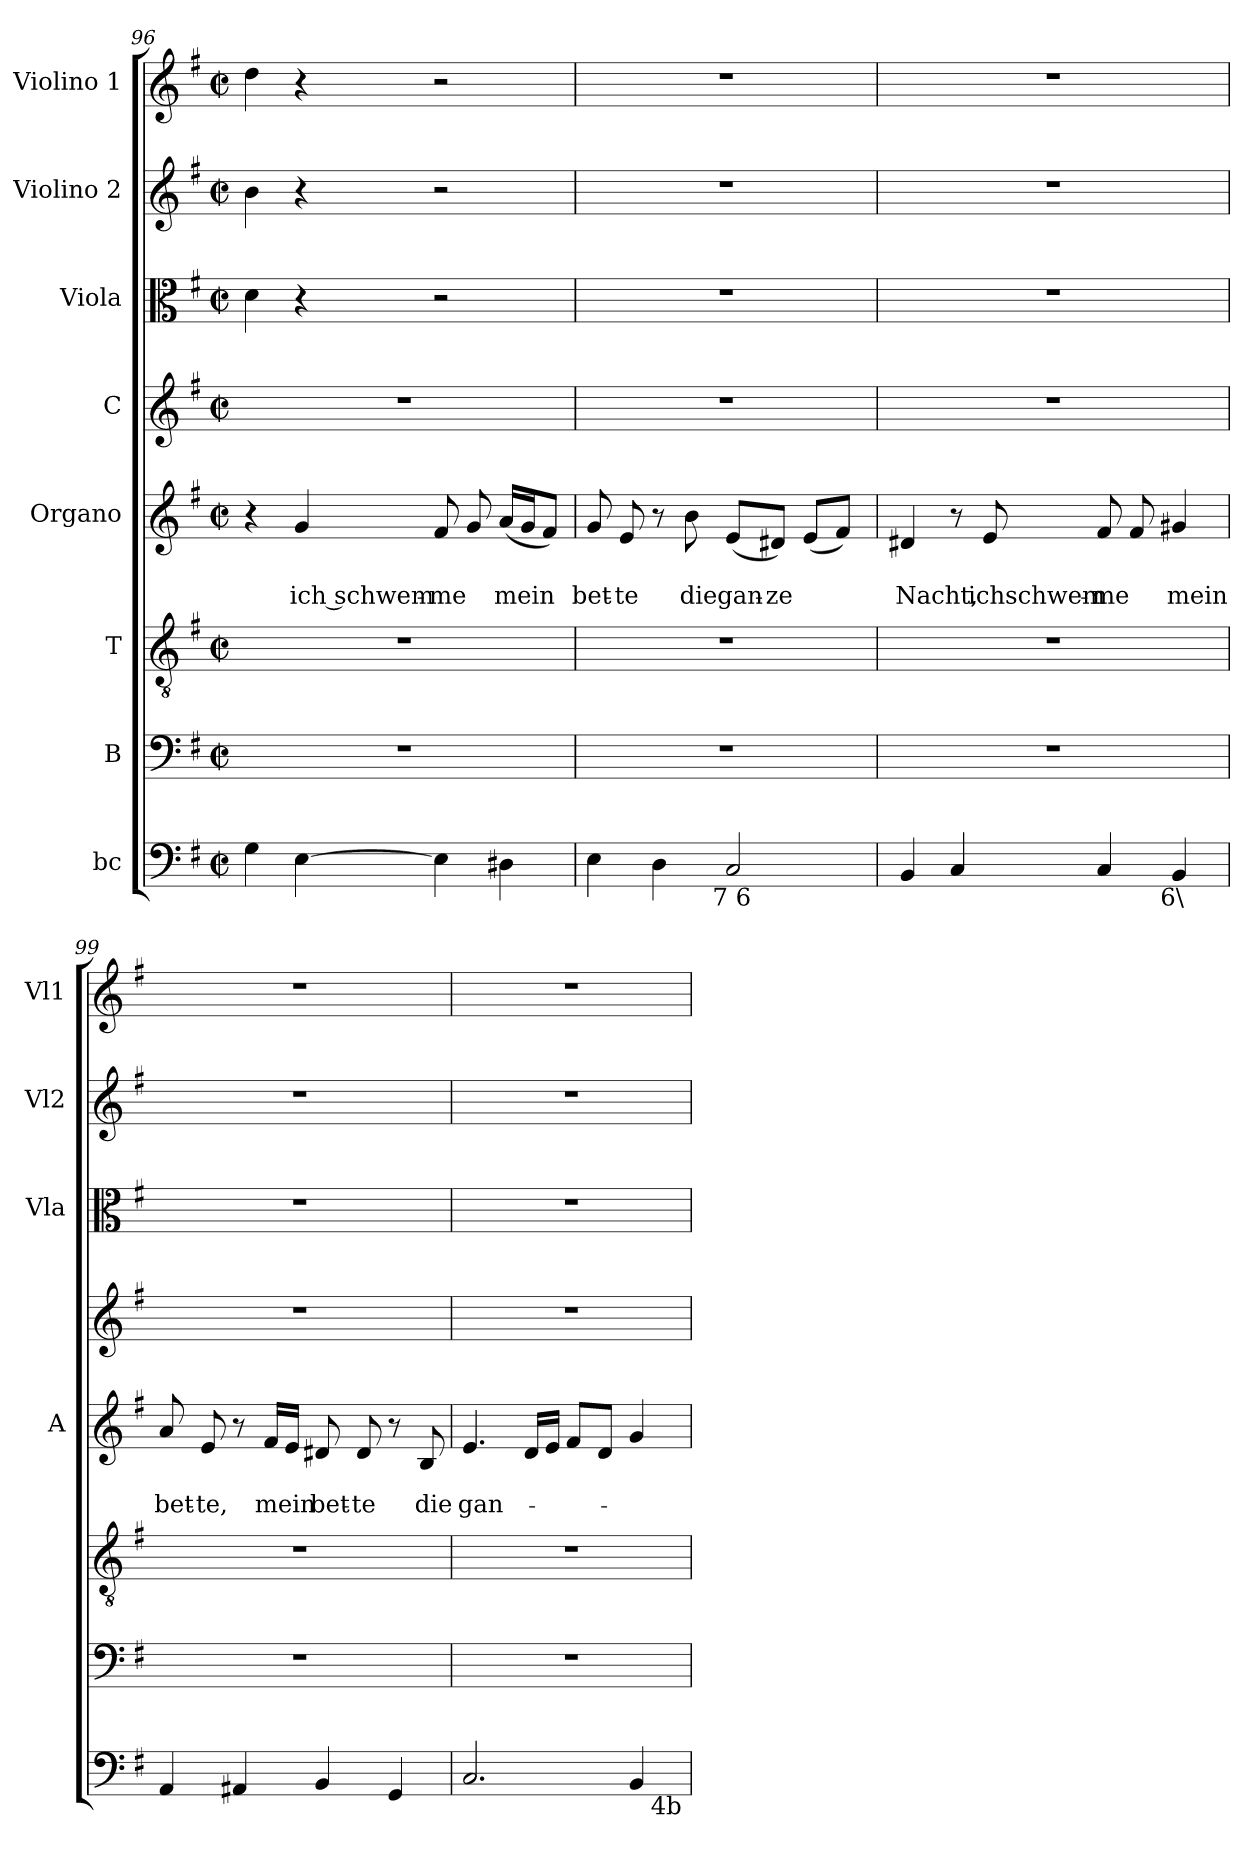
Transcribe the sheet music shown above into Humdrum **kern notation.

**kern	**kern	**kern	**kern	**text	**text	**kern	**kern	**kern	**kern
*part8	*part7	*part6	*part5	*part5	*part5	*part4	*part3	*part2	*part1
*staff8	*staff7	*staff6	*staff5	*staff5	*staff5	*staff4	*staff3	*staff2	*staff1
*I"bc	*I"B	*I"T	*I"Organo	*	*	*I"C	*I"Viola	*I"Violino 2	*I"Violino 1
*	*	*	*I'A	*	*	*	*I'Vla	*I'Vl2	*I'Vl1
*clefF4	*clefF4	*clefGv2	*clefG2	*	*	*clefG2	*clefC3	*clefG2	*clefG2
*k[f#]	*k[f#]	*k[f#]	*k[f#]	*	*	*k[f#]	*k[f#]	*k[f#]	*k[f#]
*G:	*G:	*G:	*G:	*	*	*G:	*G:	*G:	*G:
*M2/2	*M2/2	*M2/2	*M2/2	*	*	*M2/2	*M2/2	*M2/2	*M2/2
*met(c|)	*met(c|)	*met(c|)	*met(c|)	*	*	*met(c|)	*met(c|)	*met(c|)	*met(c|)
=96	=96	=96	=96	=96	=96	=96	=96	=96	=96
4G\	1r	1r	4r	.	.	1r	4d\	4b\	4dd\
!	!	!	!	!	!LO:LY:b	!	!	!	!
[>4E\	.	.	4g/	.	ich schwem-	.	4r	4r	4r
!	!	!	!	!	!LO:LY:b:rj	!	!	!	!
4E>\]	.	.	8f#/	.	-me	.	2r	2r	2r
.	.	.	8g/	.	.	.	.	.	.
!	!	!	!	!	!LO:LY:b	!	!	!	!
4D#X>\	.	.	(<16a/LL	.	mein	.	.	.	.
.	.	.	16g/J	.	.	.	.	.	.
.	.	.	8f#/J)	.	.	.	.	.	.
!!LO:PB:g=z
=97	=97	=97	=97	=97	=97	=97	=97	=97	=97
!	!	!	!	!	!LO:LY:b	!	!	!	!
*^	*	*	*	*	*	*	*	*	*
4E\	4...ryy	1r	1r	8g/	.	bet-	1r	1r	1r	1r
!	!	!	!	!	!	!LO:LY:b:rj	!	!	!	!
.	.	.	.	8e/	.	-te	.	.	.	.
4D>\	.	.	.	8r	.	.	.	.	.	.
!	!	!	!	!	!	!LO:LY:b	!	!	!	!
.	.	.	.	8b\	.	die	.	.	.	.
!	!LO:TX:b:t=7 6	!	!	!	!	!	!	!	!	!
.	2ryy	.	.	.	.	.	.	.	.	.
!	!	!	!	!	!	!LO:LY:b	!	!	!	!
2C/	.	.	.	(<8e/L	.	gan-	.	.	.	.
!	!	!	!	!	!	!LO:LY:b	!	!	!	!
.	.	.	.	8d#X/J)	.	-ze	.	.	.	.
.	.	.	.	(<8e/L	.	.	.	.	.	.
.	.	.	.	8f#/J)	.	.	.	.	.	.
.	32ryy	.	.	.	.	.	.	.	.	.
=98	=98	=98	=98	=98	=98	=98	=98	=98	=98	=98
!	!	!	!	!	!	!LO:LY:b	!	!	!	!
4BB/	2ryy	1r	1r	4d#X/	.	Nacht,	1r	1r	1r	1r
4C/	.	.	.	8r	.	.	.	.	.	.
!	!	!	!	!	!	!LO:LY:b	!	!	!	!
.	.	.	.	8e/	.	ichschwem-	.	.	.	.
!	!	!	!	!	!	!LO:LY:b	!	!	!	!
4C</	8...ryy	.	.	8f#/	.	-me	.	.	.	.
.	.	.	.	8f#/	.	.	.	.	.	.
!	!LO:TX:b:t=6\	!	!	!	!	!	!	!	!	!
.	4ryy	.	.	.	.	.	.	.	.	.
!	!	!	!	!	!	!LO:LY:b	!	!	!	!
4BB/	.	.	.	4g#X/	.	mein	.	.	.	.
.	64ryy	.	.	.	.	.	.	.	.	.
=99	=99	=99	=99	=99	=99	=99	=99	=99	=99	=99
!	!	!	!	!	!	!LO:LY:b	!	!	!	!
*v	*v	*	*	*	*	*	*	*	*	*
4AA/	1r	1r	8a/	.	bet-	1r	1r	1r	1r
!	!	!	!	!	!LO:LY:b:rj	!	!	!	!
.	.	.	8e/	.	-te,	.	.	.	.
4AA#X</	.	.	8r	.	.	.	.	.	.
!	!	!	!	!	!LO:LY:b	!	!	!	!
.	.	.	16f#/LL	.	mein	.	.	.	.
.	.	.	16e/JJ	.	.	.	.	.	.
!	!	!	!	!	!LO:LY:b	!	!	!	!
4BB</	.	.	8d#X/	.	bet-	.	.	.	.
!	!	!	!	!	!LO:LY:b:rj	!	!	!	!
.	.	.	8d#/	.	-te	.	.	.	.
4GG/	.	.	8r	.	.	.	.	.	.
!	!	!	!	!	!LO:LY:b	!	!	!	!
.	.	.	8B/	.	die	.	.	.	.
=100	=100	=100	=100	=100	=100	=100	=100	=100	=100
!	!	!	!	!	!LO:LY:b	!	!	!	!
*^	*	*	*	*	*	*	*	*	*
2.C/	2ryy	1r	1r	4.e/	.	gan-	1r	1r	1r	1r
.	.	.	.	16d/LL	.	.	.	.	.	.
.	.	.	.	16e/JJ	.	.	.	.	.	.
.	4ryy	.	.	8f#/L	.	.	.	.	.	.
.	.	.	.	8d/J	.	.	.	.	.	.
4BB/	16ryy	.	.	4g/	.	.	.	.	.	.
!	!LO:TX:b:t=4b	!	!	!	!	!	!	!	!	!
.	8.ryy	.	.	.	.	.	.	.	.	.
*v	*v	*	*	*	*	*	*	*	*	*
=	=	=	=	=	=	=	=	=	=
*-	*-	*-	*-	*-	*-	*-	*-	*-	*-
